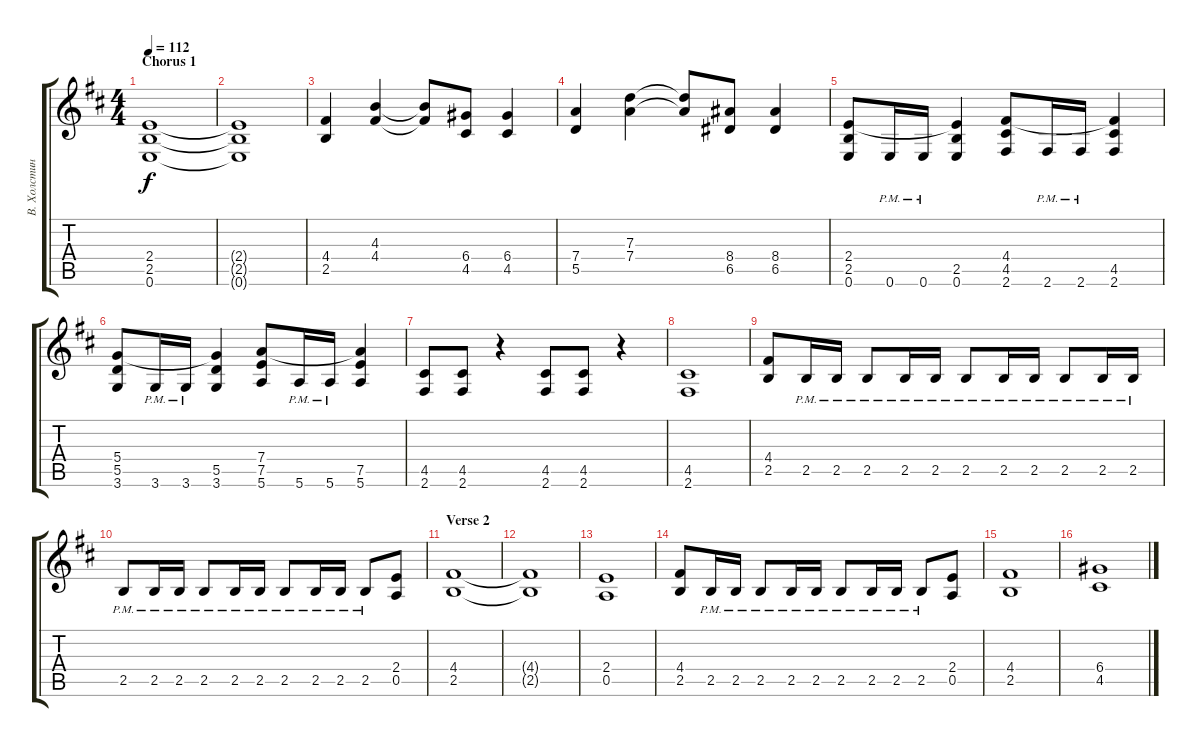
\track ("В. Холстинин" "В. Холстин") {instrument overdrivenguitar}
\staff {score tabs}
\tuning (E4 B3 G3 D3 A2 E2) {hide}
\ts (4 4)
\section ("" "Chorus 1")
\tempo 112
\clef g2
\ks d
(2.4 2.5 0.6).1{dy f} |
(2.4{t} 2.5{t} 0.6{t}).1 |
(4.4 2.5).4 (4.3 4.4).4 (4.3{t} 4.4{t}).8 (6.4 4.5).8 (6.4 4.5).4 |
(7.4 5.5).4 (7.3 7.4).4 (7.3{t} 7.4{t}).8 (8.4 6.5).8 (8.4 6.5).4 |
(2.4 2.5 0.6).8 0.6{pm}.16 0.6{pm}.16 (2.4{t} 2.5 0.6).4 (4.4 4.5 2.6).8 2.6{pm}.16 2.6{pm}.16 (4.4{t} 4.5 2.6).4 |
(5.4 5.5 3.6).8 3.6{pm}.16 3.6{pm}.16 (5.4{t} 5.5 3.6).4 (7.4 7.5 5.6).8 5.6{pm}.16 5.6{pm}.16 (7.4{t} 7.5 5.6).4 |
(4.5 2.6).8 (4.5 2.6).8 r.4 (4.5 2.6).8 (4.5 2.6).8 r.4 |
(4.5 2.6).1 |
(4.4 2.5).8 2.5{pm}.16 2.5{pm}.16 2.5{pm}.8 2.5{pm}.16 2.5{pm}.16 2.5{pm}.8 2.5{pm}.16 2.5{pm}.16 2.5{pm}.8 2.5{pm}.16 2.5{pm}.16 |
2.5{pm}.8 2.5{pm}.16 2.5{pm}.16 2.5{pm}.8 2.5{pm}.16 2.5{pm}.16 2.5{pm}.8 2.5{pm}.16 2.5{pm}.16 2.5{pm}.8 (2.4 0.5).8 |
\section ("" "Verse 2")
(4.4 2.5).1 |
(4.4{t} 2.5{t}).1 |
(2.4 0.5).1 |
(4.4 2.5).8 2.5{pm}.16 2.5{pm}.16 2.5{pm}.8 2.5{pm}.16 2.5{pm}.16 2.5{pm}.8 2.5{pm}.16 2.5{pm}.16 2.5{pm}.8 (2.4 0.5).8 |
(4.4 2.5).1 |
(6.4 4.5).1
